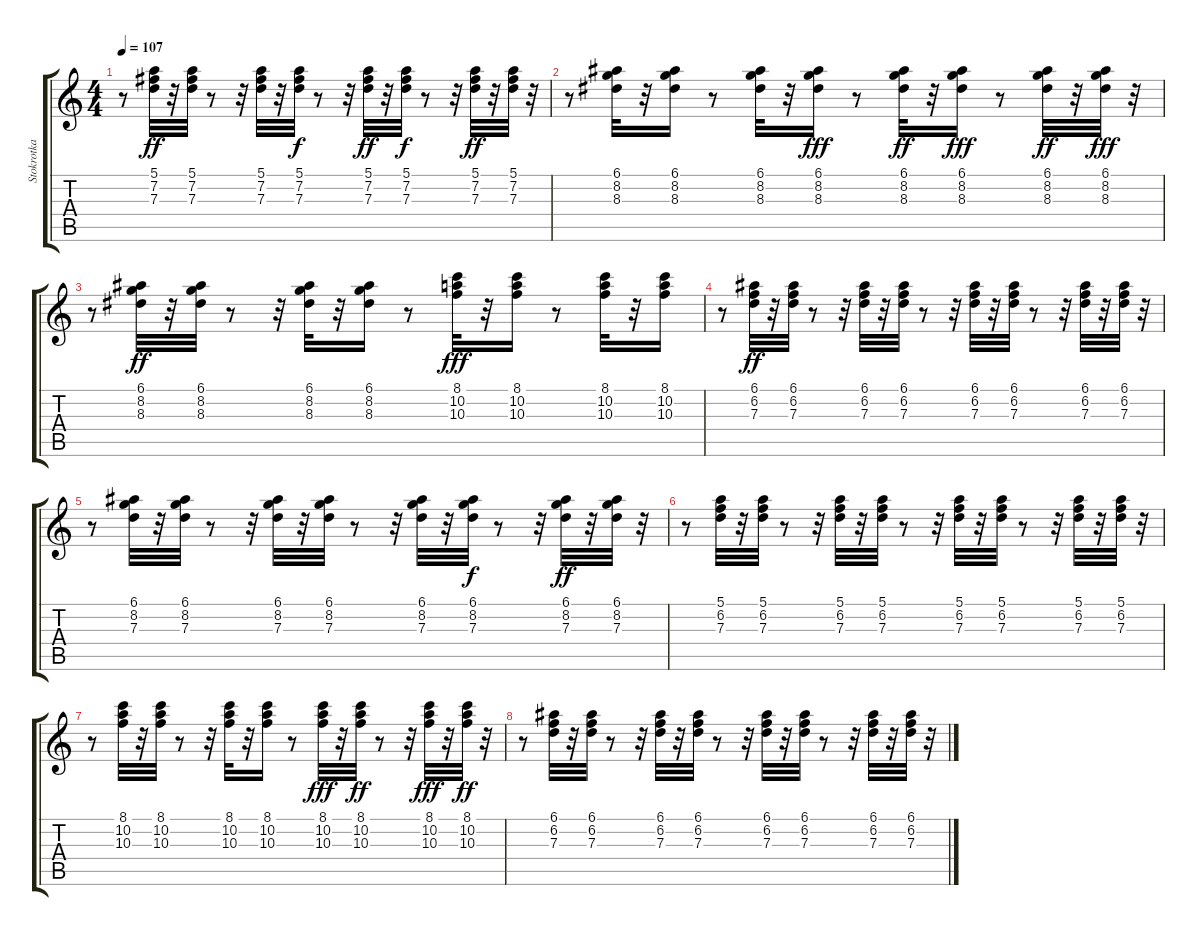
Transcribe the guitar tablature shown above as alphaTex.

\track ("Stokrotka" "Stokrotka") {instrument overdrivenguitar}
\staff {score tabs}
\tuning (E4 B3 G3 D3 A2 E2) {hide}
\ts (4 4)
\tempo 107
\clef g2
\ks c
r.8{dy ff} (5.1 7.2 7.3).32 r.32 (5.1 7.2 7.3).32 r.8 r.32 (5.1 7.2 7.3).32 r.32 (5.1 7.2 7.3).32{dy f} r.8 r.32 (5.1 7.2 7.3).32{dy ff} r.32 (5.1 7.2 7.3).32{dy f} r.8 r.32 (5.1 7.2 7.3).32{dy ff} r.32 (5.1 7.2 7.3).32 r.32 |
r.8 (6.1 8.2 8.3).32 r.32 (6.1 8.2 8.3).16 r.8 (6.1 8.2 8.3).32 r.32 (6.1 8.2 8.3).16{dy fff} r.8 (6.1 8.2 8.3).32{dy ff} r.32 (6.1 8.2 8.3).16{dy fff} r.8 (6.1 8.2 8.3).32{dy ff} r.32 (6.1 8.2 8.3).32{dy fff} r.32 |
r.8 (6.1 8.2 8.3).32{dy ff} r.32 (6.1 8.2 8.3).32 r.8 r.32 (6.1 8.2 8.3).32 r.32 (6.1 8.2 8.3).16 r.8 (8.1 10.2 10.3).32{dy fff} r.32 (8.1 10.2 10.3).16 r.8 (8.1 10.2 10.3).32 r.32 (8.1 10.2 10.3).16 |
r.8 (6.1 6.2 7.3).32{dy ff} r.32 (6.1 6.2 7.3).32 r.8 r.32 (6.1 6.2 7.3).32 r.32 (6.1 6.2 7.3).32 r.8 r.32 (6.1 6.2 7.3).32 r.32 (6.1 6.2 7.3).32 r.8 r.32 (6.1 6.2 7.3).32 r.32 (6.1 6.2 7.3).32 r.32 |
r.8 (6.1 8.2 7.3).32 r.32 (6.1 8.2 7.3).32 r.8 r.32 (6.1 8.2 7.3).32 r.32 (6.1 8.2 7.3).32 r.8 r.32 (6.1 8.2 7.3).32 r.32 (6.1 8.2 7.3).32{dy f} r.8 r.32 (6.1 8.2 7.3).32{dy ff} r.32 (6.1 8.2 7.3).32 r.32 |
r.8 (5.1 6.2 7.3).32 r.32 (5.1 6.2 7.3).32 r.8 r.32 (5.1 6.2 7.3).32 r.32 (5.1 6.2 7.3).32 r.8 r.32 (5.1 6.2 7.3).32 r.32 (5.1 6.2 7.3).32 r.8 r.32 (5.1 6.2 7.3).32 r.32 (5.1 6.2 7.3).32 r.32 |
r.8 (8.1 10.2 10.3).32 r.32 (8.1 10.2 10.3).32 r.8 r.32 (8.1 10.2 10.3).32 r.32 (8.1 10.2 10.3).16 r.8 (8.1 10.2 10.3).32{dy fff} r.32 (8.1 10.2 10.3).32{dy ff} r.8 r.32 (8.1 10.2 10.3).32{dy fff} r.32 (8.1 10.2 10.3).32{dy ff} r.32 |
r.8 (6.1 6.2 7.3).32 r.32 (6.1 6.2 7.3).32 r.8 r.32 (6.1 6.2 7.3).32 r.32 (6.1 6.2 7.3).32 r.8 r.32 (6.1 6.2 7.3).32 r.32 (6.1 6.2 7.3).32 r.8 r.32 (6.1 6.2 7.3).32 r.32 (6.1 6.2 7.3).32 r.32
